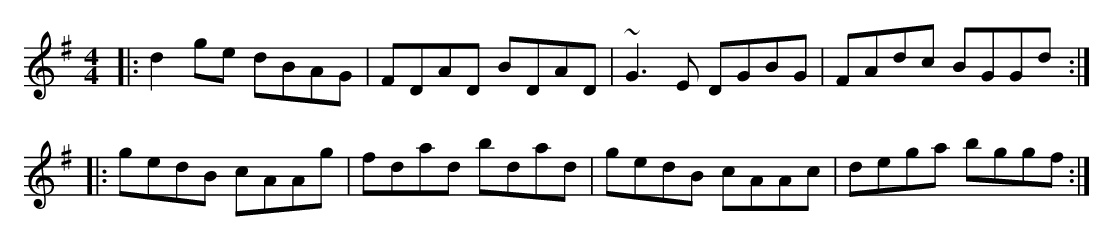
X:1
M:4/4
K:G
|:d2ge dBAG|FDAD BDAD|~G3E DGBG|FAdc BGGd:|
|:gedB cAAg|fdad bdad|gedB cAAc|dega bggf:|
